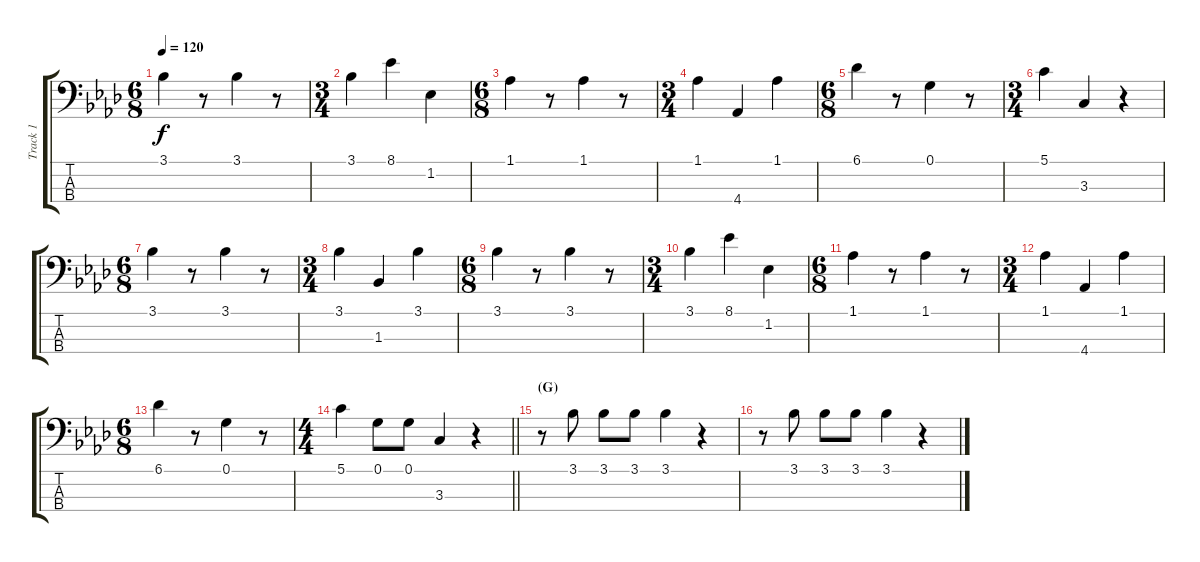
\track ("Track 1" "Track 1") {instrument electricbassfinger}
\staff {score tabs}
\tuning (G2 D2 A1 E1) {hide}
\ts (6 8)
\tempo 120
\clef f4
\ks ab
3.1.4{dy f} r.8 3.1.4 r.8 |
\ts (3 4)
3.1.4 8.1.4 1.2.4 |
\ts (6 8)
1.1.4 r.8 1.1.4 r.8 |
\ts (3 4)
1.1.4 4.4.4 1.1.4 |
\ts (6 8)
6.1.4 r.8 0.1.4 r.8 |
\ts (3 4)
5.1.4 3.3.4 r.4 |
\ts (6 8)
3.1.4 r.8 3.1.4 r.8 |
\ts (3 4)
3.1.4 1.3.4 3.1.4 |
\ts (6 8)
3.1.4 r.8 3.1.4 r.8 |
\ts (3 4)
3.1.4 8.1.4 1.2.4 |
\ts (6 8)
1.1.4 r.8 1.1.4 r.8 |
\ts (3 4)
1.1.4 4.4.4 1.1.4 |
\ts (6 8)
6.1.4 r.8 0.1.4 r.8 |
\ts (4 4)
\barLineRight lightlight
5.1.4 0.1.8 0.1.8 3.3.4 r.4 |
\section ("" "(G)")
r.8 3.1.8 3.1.8 3.1.8 3.1.4 r.4 |
r.8 3.1.8 3.1.8 3.1.8 3.1.4 r.4
